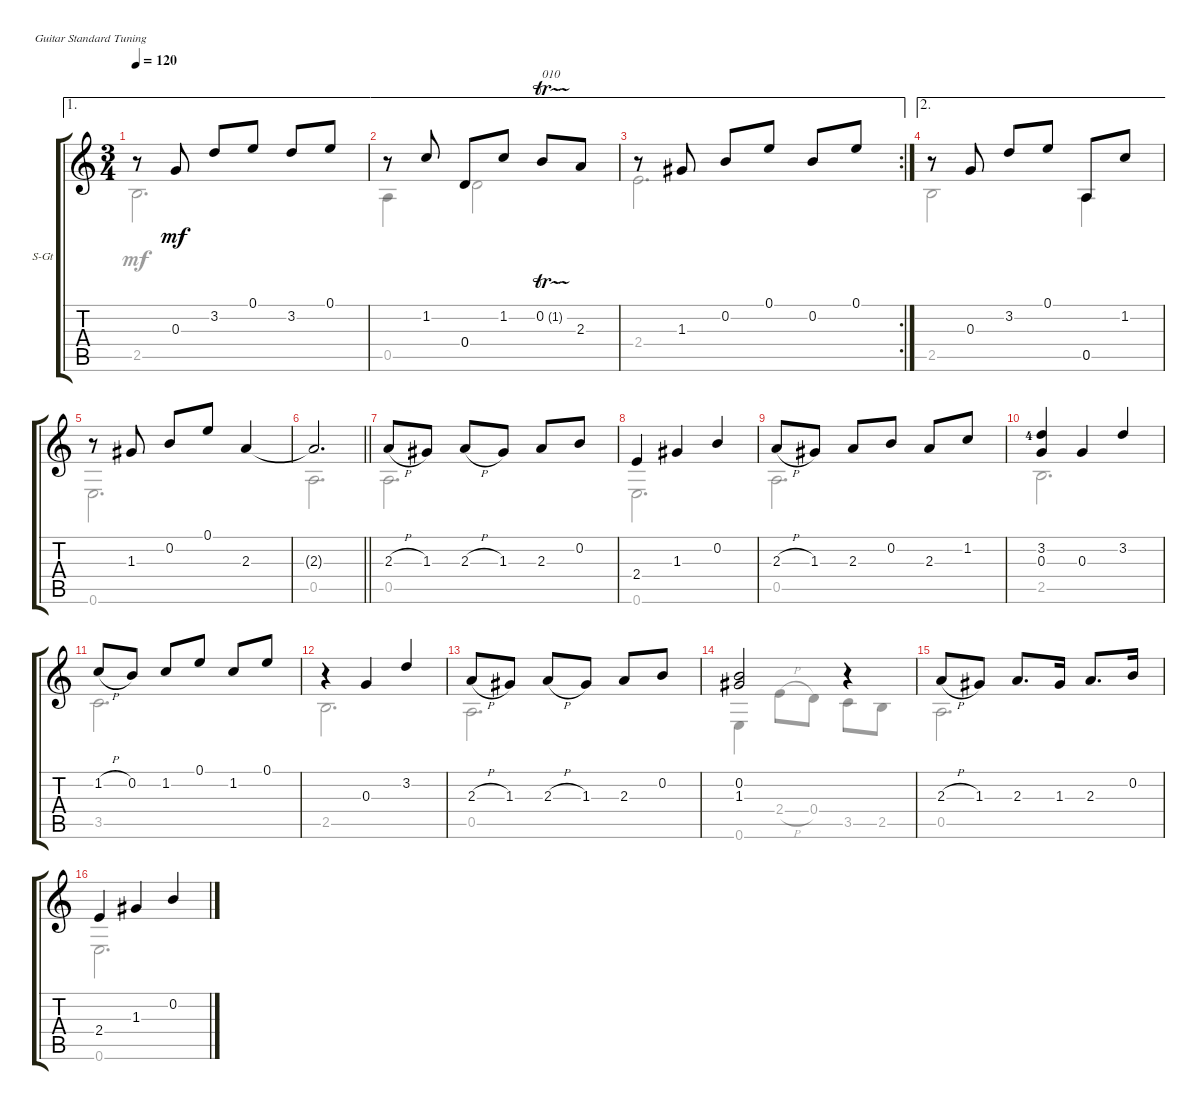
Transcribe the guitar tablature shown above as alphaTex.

\defaultSystemsLayout 4
\bracketExtendMode groupsimilarinstruments
\firstSystemTrackNameOrientation horizontal
\otherSystemsTrackNameOrientation horizontal
\track ("Steel Guitar" "S-Gt") {instrument acousticguitarsteel}
\staff {score tabs}
\tuning (E4 B3 G3 D3 A2 E2)
\voice
\ae 1
\ts (3 4)
\tempo 120
\clef g2
\ks c
r.8{dy mf} 0.3.8 3.2.8 0.1.8 3.2.8 0.1.8 |
\ae 1
r.8 1.2.8 0.4.8 1.2.8 0.2{tr (1 16)}.8{txt "010"} 2.3.8 |
\ae 1
\rc 2
r.8 1.3.8 0.2.8 0.1.8 0.2.8 0.1.8 |
\ae 2
r.8 0.3.8 3.2.8 0.1.8 0.5.8 1.2.8 |
r.8 1.3.8 0.2.8 0.1.8 2.3.4 |
\barLineRight lightlight
2.3{t}.2{d} |
2.3{h}.8 1.3.8 2.3{h}.8 1.3.8 2.3.8 0.2.8 |
2.4.4 1.3.4 0.2.4 |
2.3{h}.8 1.3.8 2.3.8 0.2.8 2.3.8 1.2.8 |
(3.2{lf 5} 0.3).4 0.3.4 3.2.4 |
1.2{h}.8 0.2.8 1.2.8 0.1.8 1.2.8 0.1.8 |
r.4 0.3.4 3.2.4 |
2.3{h}.8 1.3.8 2.3{h}.8 1.3.8 2.3.8 0.2.8 |
(0.2 1.3).2 r.4 |
2.3{h}.8 1.3.8 2.3.8{d} 1.3.16 2.3.8{d} 0.2.16 |
2.4.4 1.3.4 0.2.4
\voice
\clef g2
\ottava regular
\simile none
\ks c
2.5.2{d dy mf} |
0.5.4 0.4.2 |
2.4.2{d} |
2.5.2 0.5.4 |
0.6.2{d} |
\barLineRight lightlight
0.5.2{d} |
0.5.2{d} |
0.6.2{d} |
0.5.2{d} |
2.5.2{d} |
3.5.2{d} |
2.5.2{d} |
0.5.2{d} |
0.6.4 2.4{h}.8 0.4.8 3.5.8 2.5.8 |
0.5.2{d} |
0.6.2{d}
